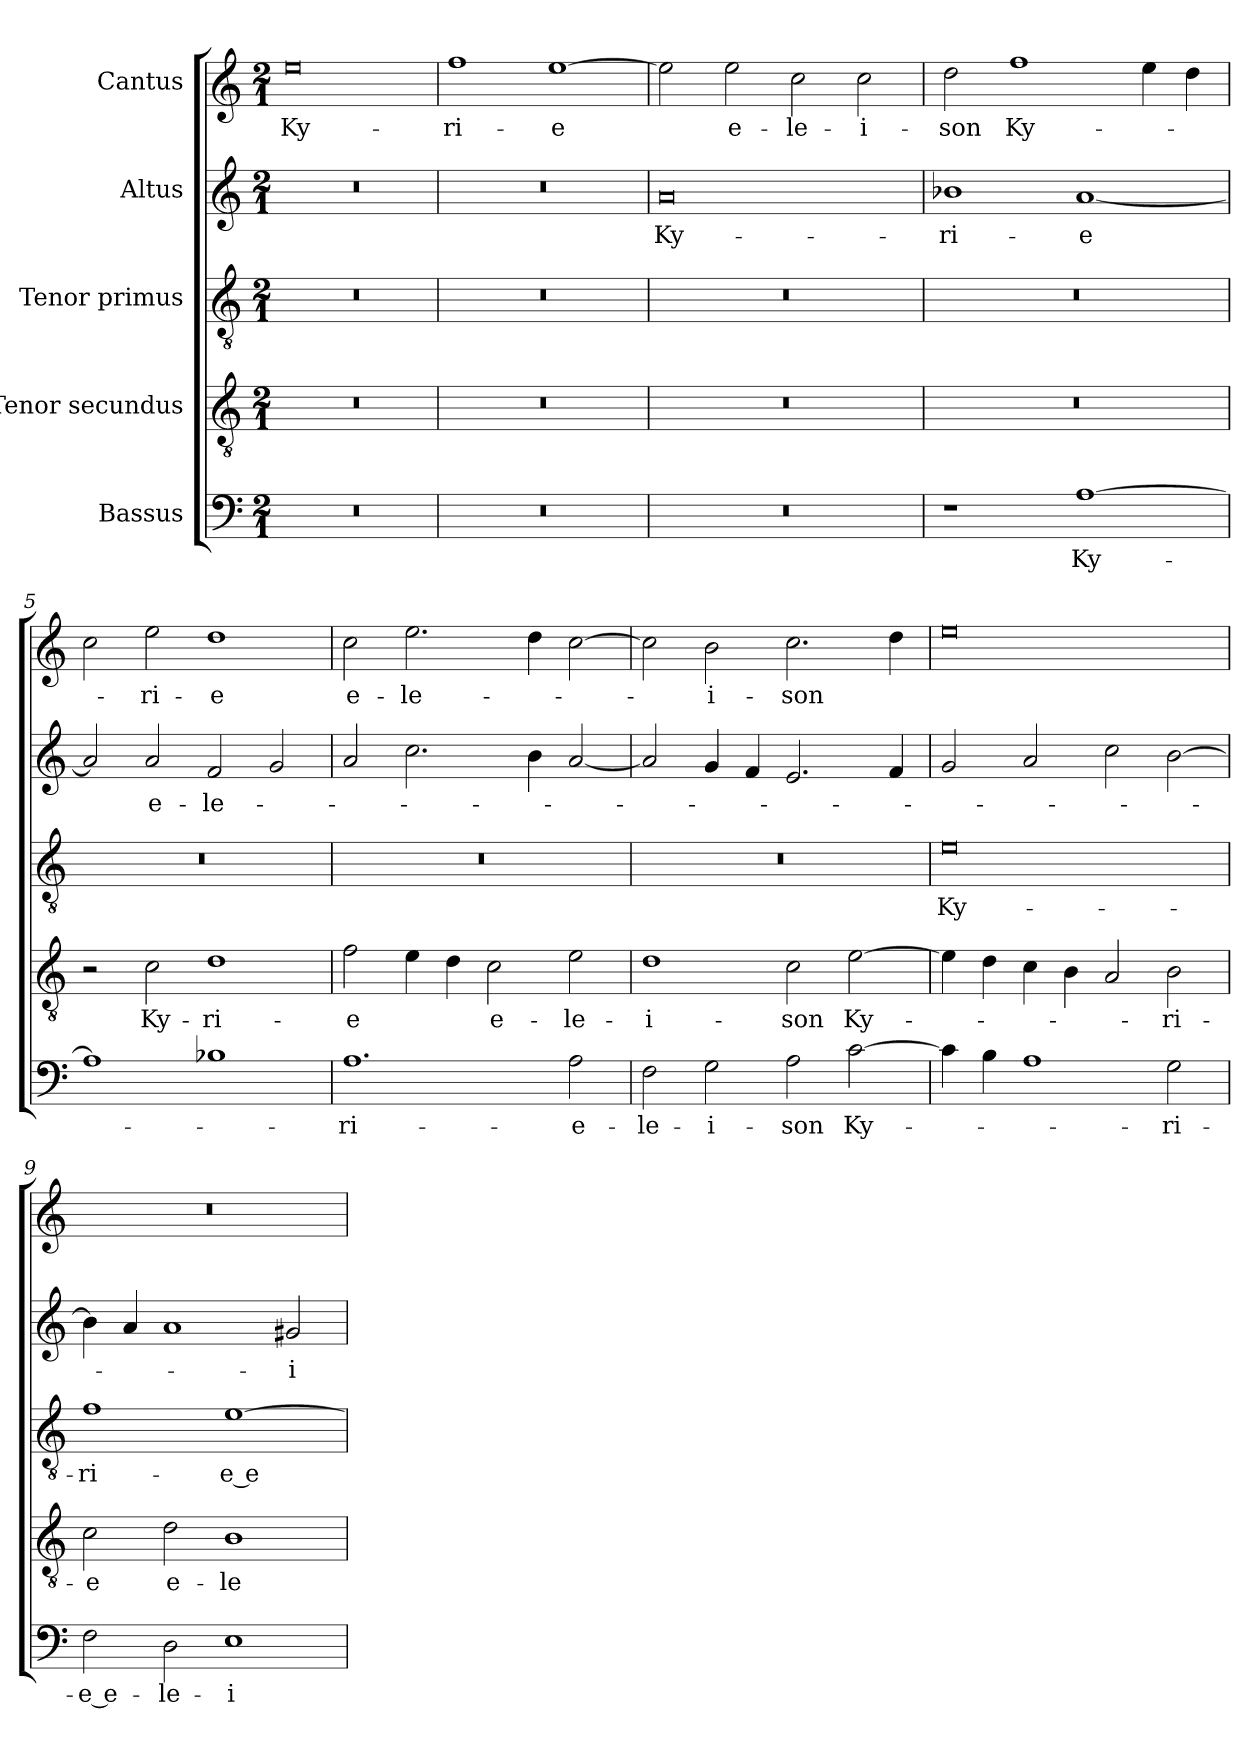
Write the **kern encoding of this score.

**kern	**text	**kern	**text	**kern	**text	**kern	**text	**kern	**text
*part5	*part5	*part4	*part4	*part3	*part3	*part2	*part2	*part1	*part1
*staff5	*staff5	*staff4	*staff4	*staff3	*staff3	*staff2	*staff2	*staff1	*staff1
*I"Bassus	*	*I"Tenor secundus	*	*I"Tenor primus	*	*I"Altus	*	*I"Cantus	*
*clefF4	*	*clefGv2	*	*clefGv2	*	*clefG2	*	*clefG2	*
*k[]	*	*k[]	*	*k[]	*	*k[]	*	*k[]	*
*M2/1	*	*M2/1	*	*M2/1	*	*M2/1	*	*M2/1	*
=1	=1	=1	=1	=1	=1	=1	=1	=1	=1
0r	.	0r	.	0r	.	0r	.	0ee\	Ky-
=2	=2	=2	=2	=2	=2	=2	=2	=2	=2
0r	.	0r	.	0r	.	0r	.	1ff\	-ri-
.	.	.	.	.	.	.	.	[1ee\	-e
=3	=3	=3	=3	=3	=3	=3	=3	=3	=3
0r	.	0r	.	0r	.	0a/	Ky-	2ee\]	.
.	.	.	.	.	.	.	.	2ee\	e-
.	.	.	.	.	.	.	.	2cc\	-le-
.	.	.	.	.	.	.	.	2cc\	-i-
=4	=4	=4	=4	=4	=4	=4	=4	=4	=4
1r	.	0r	.	0r	.	1b-X\	-ri-	2dd\	-son
.	.	.	.	.	.	.	.	1ff\	Ky-
[1A\	Ky-	.	.	.	.	[1a/	-e	.	.
.	.	.	.	.	.	.	.	4ee\	.
.	.	.	.	.	.	.	.	4dd\	.
=5	=5	=5	=5	=5	=5	=5	=5	=5	=5
1A\]	.	2r	.	0r	.	2a/]	.	2cc\	.
.	.	2c\	Ky-	.	.	2a/	e-	2ee\	-ri-
1B-X\	.	1d\	-ri-	.	.	2f/	-le-	1dd\	-e
.	.	.	.	.	.	2g/	.	.	.
=6	=6	=6	=6	=6	=6	=6	=6	=6	=6
1.A\	-ri-	2f\	-e	0r	.	2a/	.	2cc\	e-
.	.	4e\	.	.	.	2.cc\	.	2.ee\	-le-
.	.	4d\	.	.	.	.	.	.	.
.	.	2c\	e-	.	.	.	.	.	.
.	.	.	.	.	.	4b\	.	4dd\	.
2A\	-e-	2e\	-le-	.	.	[2a/	.	[2cc\	.
=7	=7	=7	=7	=7	=7	=7	=7	=7	=7
2F\	-le-	1d\	-i-	0r	.	2a/]	.	2cc\]	.
2G\	-i-	.	.	.	.	4g/	.	2b\	-i-
.	.	.	.	.	.	4f/	.	.	.
2A\	-son	2c\	-son	.	.	2.e/	.	2.cc\	-son
[2c\	Ky-	[2e\	Ky-	.	.	.	.	.	.
.	.	.	.	.	.	4f/	.	4dd\	.
=8	=8	=8	=8	=8	=8	=8	=8	=8	=8
4c\]	.	4e\]	.	0e\	Ky-	2g/	.	0ee\	.
4B\	.	4d\	.	.	.	.	.	.	.
1A\	.	4c\	.	.	.	2a/	.	.	.
.	.	4B\	.	.	.	.	.	.	.
.	.	2A/	.	.	.	2cc\	.	.	.
2G\	-ri-	2B\	-ri-	.	.	[2b\	.	.	.
=9	=9	=9	=9	=9	=9	=9	=9	=9	=9
2F\	-e e-	2c\	-e	1f\	-ri-	4b\]	.	0r	.
.	.	.	.	.	.	4a/	.	.	.
2D\	-le-	2d\	e-	.	.	1a/	.	.	.
1E\	-i-	1B\	-le-	[1e\	-e e-	.	.	.	.
.	.	.	.	.	.	2g#X/	-i-	.	.
=	=	=	=	=	=	=	=	=	=
*-	*-	*-	*-	*-	*-	*-	*-	*-	*-
